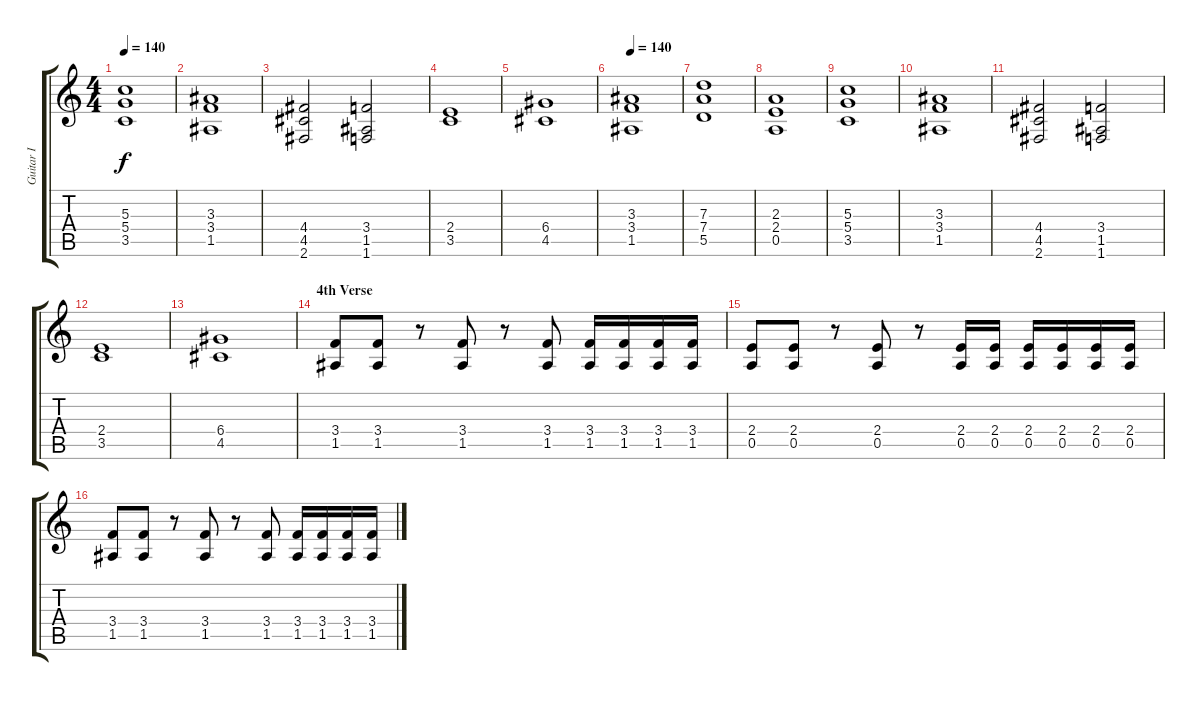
\track ("Guitar I" "Guitar I") {instrument distortionguitar}
\staff {score tabs}
\tuning (E4 B3 G3 D3 A2 E2) {hide}
\ts (4 4)
\tempo 140
\clef g2
\ks c
(5.3 5.4 3.5).1{dy f} |
(3.3 3.4 1.5).1 |
(4.4 4.5 2.6).2 (3.4 1.5 1.6).2 |
(2.4 3.5).1 |
(6.4 4.5).1 |
\tempo 140
(3.3 3.4 1.5).1 |
(7.3 7.4 5.5).1 |
(2.3 2.4 0.5).1 |
(5.3 5.4 3.5).1 |
(3.3 3.4 1.5).1 |
(4.4 4.5 2.6).2 (3.4 1.5 1.6).2 |
(2.4 3.5).1 |
(6.4 4.5).1 |
\section ("" "4th Verse")
(3.4 1.5).8 (3.4 1.5).8 r.8 (3.4 1.5).8 r.8 (3.4 1.5).8 (3.4 1.5).16 (3.4 1.5).16 (3.4 1.5).16 (3.4 1.5).16 |
(2.4 0.5).8 (2.4 0.5).8 r.8 (2.4 0.5).8 r.8 (2.4 0.5).16 (2.4 0.5).16 (2.4 0.5).16 (2.4 0.5).16 (2.4 0.5).16 (2.4 0.5).16 |
(3.4 1.5).8 (3.4 1.5).8 r.8 (3.4 1.5).8 r.8 (3.4 1.5).8 (3.4 1.5).16 (3.4 1.5).16 (3.4 1.5).16 (3.4 1.5).16
